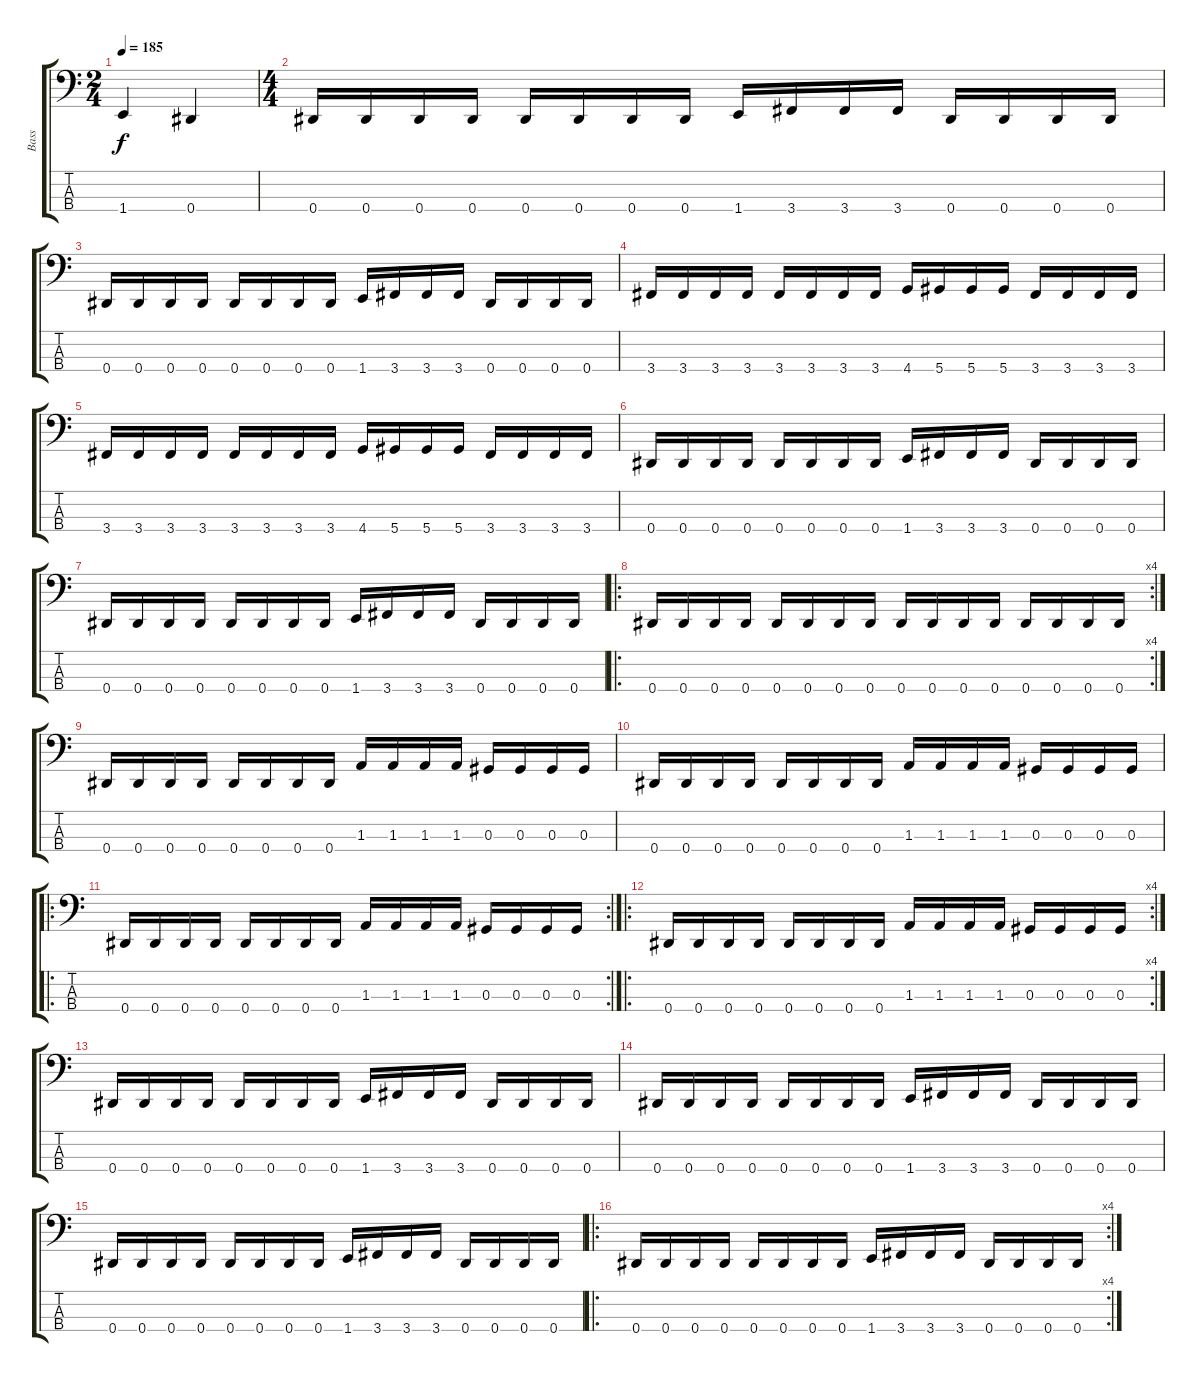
\track ("Bass" "Bass") {instrument electricbasspick}
\staff {score tabs}
\tuning (Gb2 Db2 Ab1 Eb1) {hide}
\ts (2 4)
\tempo 185
\clef f4
\ks c
1.4.4{dy f instrument electricbasspick} 0.4.4 |
\ts (4 4)
0.4.16 0.4.16 0.4.16 0.4.16 0.4.16 0.4.16 0.4.16 0.4.16 1.4.16 3.4.16 3.4.16 3.4.16 0.4.16 0.4.16 0.4.16 0.4.16 |
0.4.16 0.4.16 0.4.16 0.4.16 0.4.16 0.4.16 0.4.16 0.4.16 1.4.16 3.4.16 3.4.16 3.4.16 0.4.16 0.4.16 0.4.16 0.4.16 |
3.4.16 3.4.16 3.4.16 3.4.16 3.4.16 3.4.16 3.4.16 3.4.16 4.4.16 5.4.16 5.4.16 5.4.16 3.4.16 3.4.16 3.4.16 3.4.16 |
3.4.16 3.4.16 3.4.16 3.4.16 3.4.16 3.4.16 3.4.16 3.4.16 4.4.16 5.4.16 5.4.16 5.4.16 3.4.16 3.4.16 3.4.16 3.4.16 |
0.4.16 0.4.16 0.4.16 0.4.16 0.4.16 0.4.16 0.4.16 0.4.16 1.4.16 3.4.16 3.4.16 3.4.16 0.4.16 0.4.16 0.4.16 0.4.16 |
0.4.16 0.4.16 0.4.16 0.4.16 0.4.16 0.4.16 0.4.16 0.4.16 1.4.16 3.4.16 3.4.16 3.4.16 0.4.16 0.4.16 0.4.16 0.4.16 |
\ro
\rc 4
0.4.16 0.4.16 0.4.16 0.4.16 0.4.16 0.4.16 0.4.16 0.4.16 0.4.16 0.4.16 0.4.16 0.4.16 0.4.16 0.4.16 0.4.16 0.4.16 |
0.4.16 0.4.16 0.4.16 0.4.16 0.4.16 0.4.16 0.4.16 0.4.16 1.3.16 1.3.16 1.3.16 1.3.16 0.3.16 0.3.16 0.3.16 0.3.16 |
0.4.16 0.4.16 0.4.16 0.4.16 0.4.16 0.4.16 0.4.16 0.4.16 1.3.16 1.3.16 1.3.16 1.3.16 0.3.16 0.3.16 0.3.16 0.3.16 |
\ro
\rc 2
0.4.16 0.4.16 0.4.16 0.4.16 0.4.16 0.4.16 0.4.16 0.4.16 1.3.16 1.3.16 1.3.16 1.3.16 0.3.16 0.3.16 0.3.16 0.3.16 |
\ro
\rc 4
0.4.16 0.4.16 0.4.16 0.4.16 0.4.16 0.4.16 0.4.16 0.4.16 1.3.16 1.3.16 1.3.16 1.3.16 0.3.16 0.3.16 0.3.16 0.3.16 |
0.4.16 0.4.16 0.4.16 0.4.16 0.4.16 0.4.16 0.4.16 0.4.16 1.4.16 3.4.16 3.4.16 3.4.16 0.4.16 0.4.16 0.4.16 0.4.16 |
0.4.16 0.4.16 0.4.16 0.4.16 0.4.16 0.4.16 0.4.16 0.4.16 1.4.16 3.4.16 3.4.16 3.4.16 0.4.16 0.4.16 0.4.16 0.4.16 |
0.4.16 0.4.16 0.4.16 0.4.16 0.4.16 0.4.16 0.4.16 0.4.16 1.4.16 3.4.16 3.4.16 3.4.16 0.4.16 0.4.16 0.4.16 0.4.16 |
\ro
\rc 4
0.4.16 0.4.16 0.4.16 0.4.16 0.4.16 0.4.16 0.4.16 0.4.16 1.4.16 3.4.16 3.4.16 3.4.16 0.4.16 0.4.16 0.4.16 0.4.16
